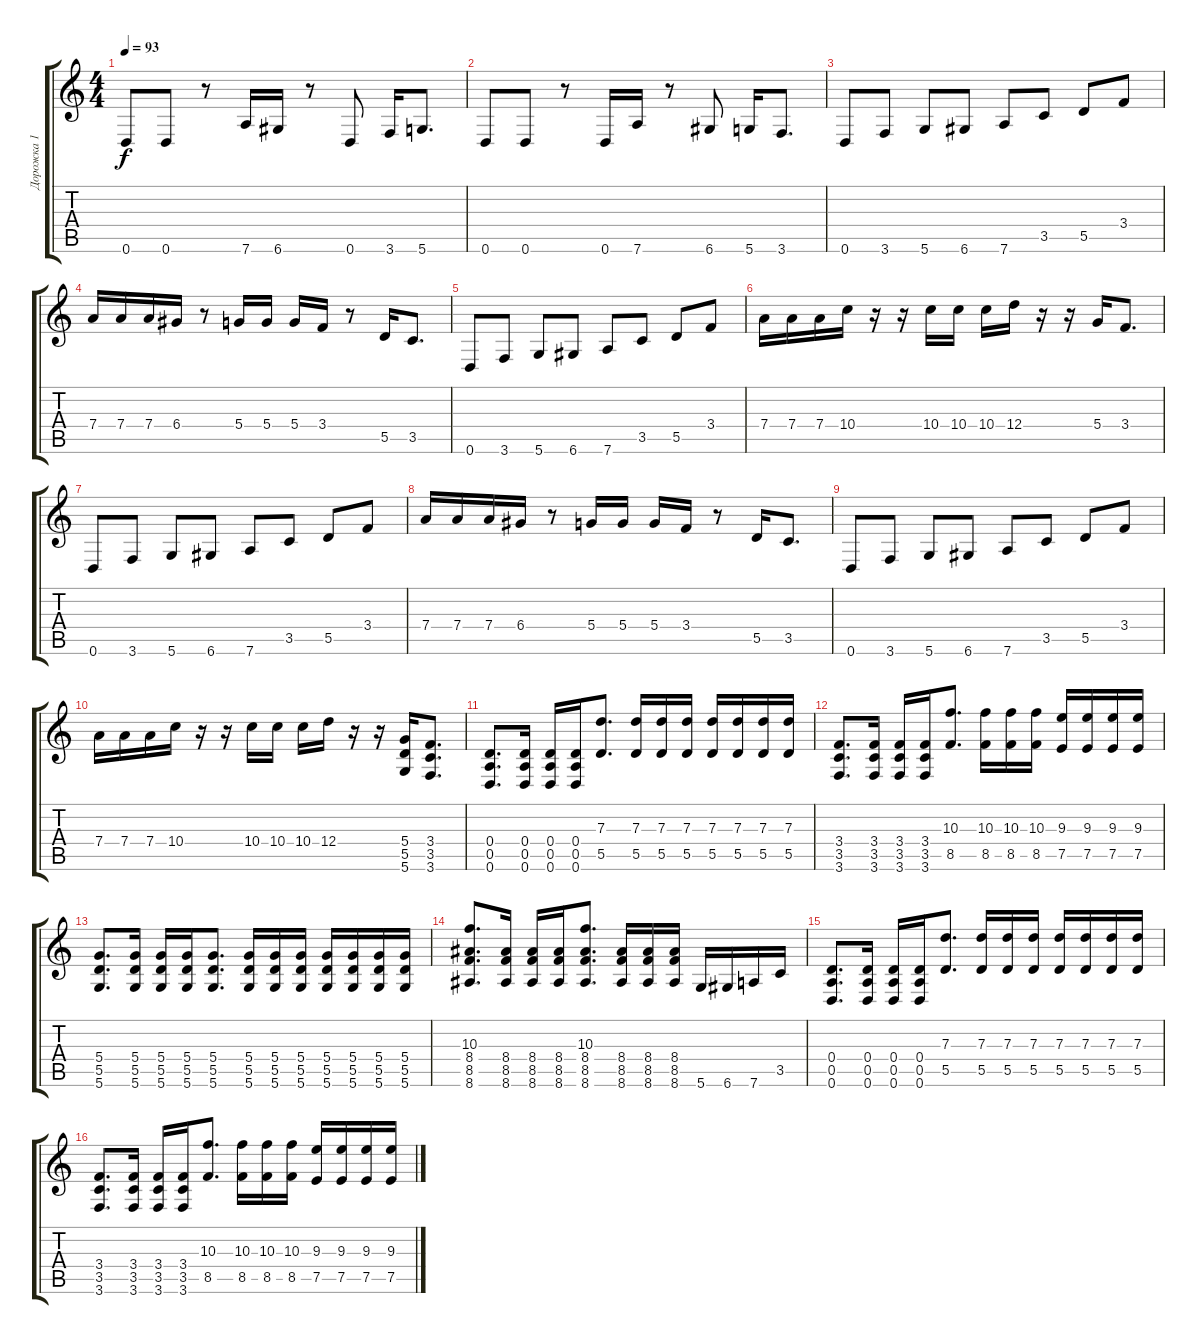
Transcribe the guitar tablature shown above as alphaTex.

\track ("Дорожка 1" "Дорожка 1") {instrument overdrivenguitar}
\staff {score tabs}
\tuning (E4 B3 G3 D3 A2 D2) {hide}
\ts (4 4)
\tempo 93
\clef g2
\ks c
0.6.8{dy f} 0.6.8 r.8 7.6.16 6.6.16 r.8 0.6.8 3.6.16 5.6.8{d} |
0.6.8 0.6.8 r.8 0.6.16 7.6.16 r.8 6.6.8 5.6.16 3.6.8{d} |
0.6.8 3.6.8 5.6.8 6.6.8 7.6.8 3.5.8 5.5.8 3.4.8 |
7.4.16 7.4.16 7.4.16 6.4.16 r.8 5.4.16 5.4.16 5.4.16 3.4.16 r.8 5.5.16 3.5.8{d} |
0.6.8 3.6.8 5.6.8 6.6.8 7.6.8 3.5.8 5.5.8 3.4.8 |
7.4.16 7.4.16 7.4.16 10.4.16 r.16 r.16 10.4.16 10.4.16 10.4.16 12.4.16 r.16 r.16 5.4.16 3.4.8{d} |
0.6.8 3.6.8 5.6.8 6.6.8 7.6.8 3.5.8 5.5.8 3.4.8 |
7.4.16 7.4.16 7.4.16 6.4.16 r.8 5.4.16 5.4.16 5.4.16 3.4.16 r.8 5.5.16 3.5.8{d} |
0.6.8 3.6.8 5.6.8 6.6.8 7.6.8 3.5.8 5.5.8 3.4.8 |
7.4.16 7.4.16 7.4.16 10.4.16 r.16 r.16 10.4.16 10.4.16 10.4.16 12.4.16 r.16 r.16 (5.4 5.5 5.6).16 (3.4 3.5 3.6).8{d} |
(0.4 0.5 0.6).8{d} (0.4 0.5 0.6).16 (0.4 0.5 0.6).16 (0.4 0.5 0.6).16 (7.3 5.5).8{d} (7.3 5.5).16 (7.3 5.5).16 (7.3 5.5).16 (7.3 5.5).16 (7.3 5.5).16 (7.3 5.5).16 (7.3 5.5).16 |
(3.4 3.5 3.6).8{d} (3.4 3.5 3.6).16 (3.4 3.5 3.6).16 (3.4 3.5 3.6).16 (10.3 8.5).8{d} (10.3 8.5).16 (10.3 8.5).16 (10.3 8.5).16 (9.3 7.5).16 (9.3 7.5).16 (9.3 7.5).16 (9.3 7.5).16 |
(5.4 5.5 5.6).8{d} (5.4 5.5 5.6).16 (5.4 5.5 5.6).16 (5.4 5.5 5.6).16 (5.4 5.5 5.6).8{d} (5.4 5.5 5.6).16 (5.4 5.5 5.6).16 (5.4 5.5 5.6).16 (5.4 5.5 5.6).16 (5.4 5.5 5.6).16 (5.4 5.5 5.6).16 (5.4 5.5 5.6).16 |
(10.3 8.4 8.5 8.6).8{d} (8.4 8.5 8.6).16 (8.4 8.5 8.6).16 (8.4 8.5 8.6).16 (10.3 8.4 8.5 8.6).8{d} (8.4 8.5 8.6).16 (8.4 8.5 8.6).16 (8.4 8.5 8.6).16 5.6.16 6.6.16 7.6.16 3.5.16 |
(0.4 0.5 0.6).8{d} (0.4 0.5 0.6).16 (0.4 0.5 0.6).16 (0.4 0.5 0.6).16 (7.3 5.5).8{d} (7.3 5.5).16 (7.3 5.5).16 (7.3 5.5).16 (7.3 5.5).16 (7.3 5.5).16 (7.3 5.5).16 (7.3 5.5).16 |
(3.4 3.5 3.6).8{d} (3.4 3.5 3.6).16 (3.4 3.5 3.6).16 (3.4 3.5 3.6).16 (10.3 8.5).8{d} (10.3 8.5).16 (10.3 8.5).16 (10.3 8.5).16 (9.3 7.5).16 (9.3 7.5).16 (9.3 7.5).16 (9.3 7.5).16
